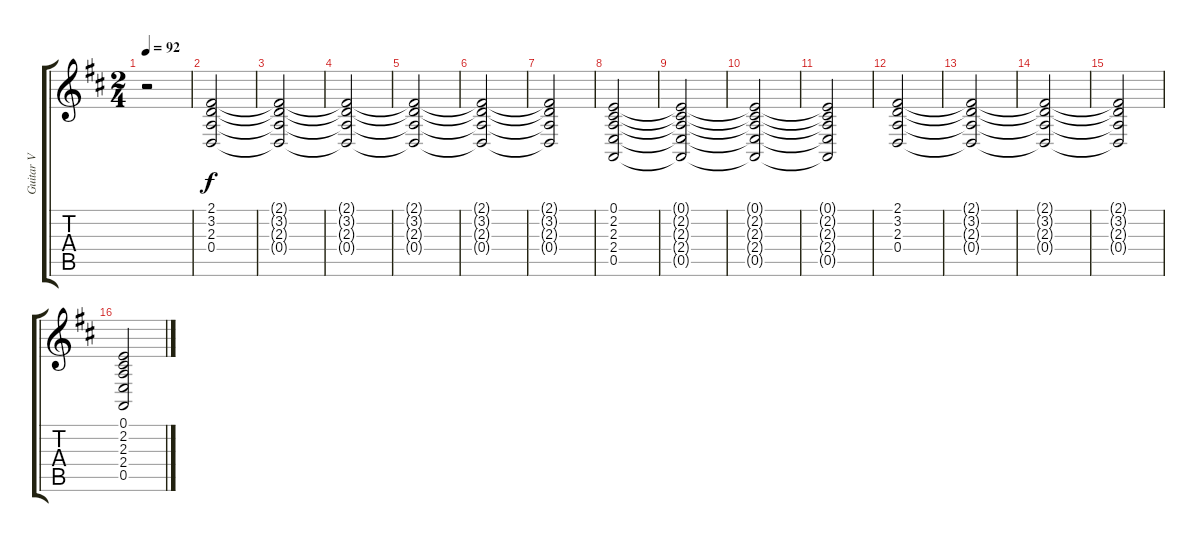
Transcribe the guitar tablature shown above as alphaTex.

\track ("Guitar V" "Guitar V") {instrument synthstrings1}
\staff {score tabs}
\tuning (E4 B3 G3 D3 A2 E2) {hide}
\ts (2 4)
\tempo 92
\clef g2
\ks d
r.2{dy f} |
(2.1 3.2 2.3 0.4).2 |
(2.1{t} 3.2{t} 2.3{t} 0.4{t}).2 |
(2.1{t} 3.2{t} 2.3{t} 0.4{t}).2 |
(2.1{t} 3.2{t} 2.3{t} 0.4{t}).2 |
(2.1{t} 3.2{t} 2.3{t} 0.4{t}).2 |
(2.1{t} 3.2{t} 2.3{t} 0.4{t}).2 |
(0.1 2.2 2.3 2.4 0.5).2 |
(0.1{t} 2.2{t} 2.3{t} 2.4{t} 0.5{t}).2 |
(0.1{t} 2.2{t} 2.3{t} 2.4{t} 0.5{t}).2 |
(0.1{t} 2.2{t} 2.3{t} 2.4{t} 0.5{t}).2 |
(2.1 3.2 2.3 0.4).2 |
(2.1{t} 3.2{t} 2.3{t} 0.4{t}).2 |
(2.1{t} 3.2{t} 2.3{t} 0.4{t}).2 |
(2.1{t} 3.2{t} 2.3{t} 0.4{t}).2 |
(0.1 2.2 2.3 2.4 0.5).2
